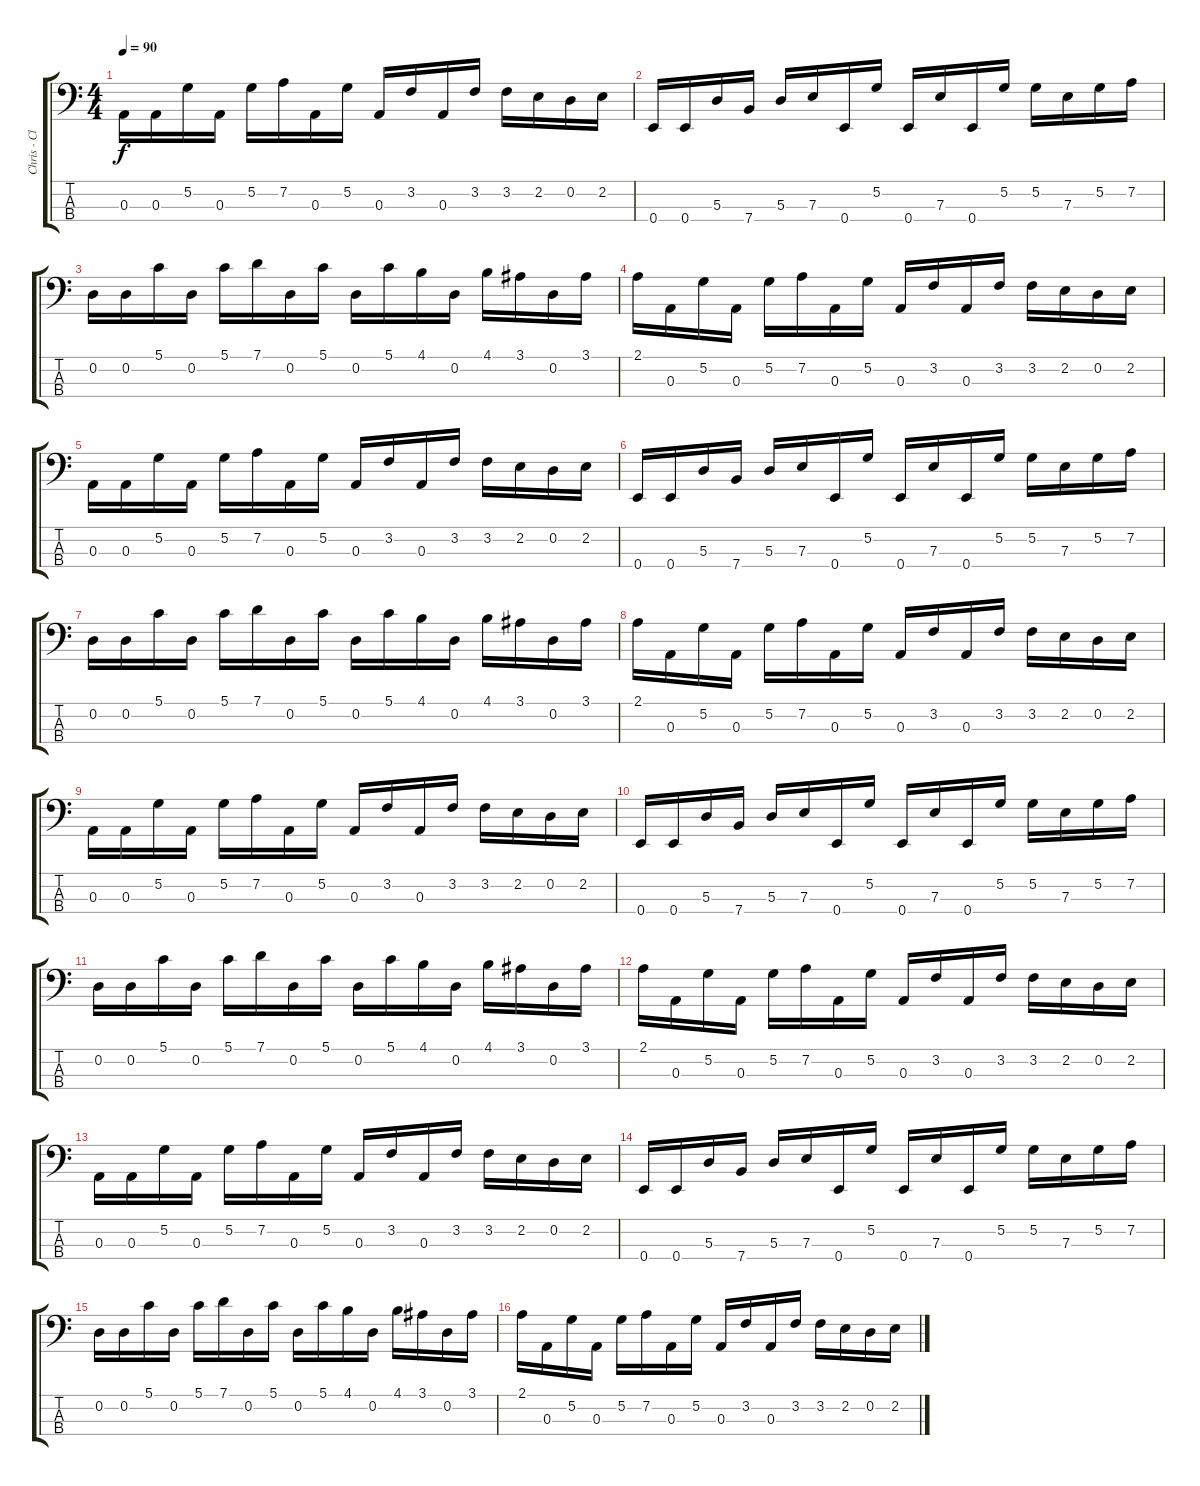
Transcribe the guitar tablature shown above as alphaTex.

\track ("Chris - Clean Bass" "Chris - Cl") {instrument electricbassfinger}
\staff {score tabs}
\tuning (G2 D2 A1 E1) {hide}
\ts (4 4)
\tempo 90
\clef f4
\ks c
0.3.16{dy f instrument electricbassfinger} 0.3.16 5.2.16 0.3.16 5.2.16 7.2.16 0.3.16 5.2.16 0.3.16 3.2.16 0.3.16 3.2.16 3.2.16 2.2.16 0.2.16 2.2.16 |
0.4.16 0.4.16 5.3.16 7.4.16 5.3.16 7.3.16 0.4.16 5.2.16 0.4.16 7.3.16 0.4.16 5.2.16 5.2.16 7.3.16 5.2.16 7.2.16 |
0.2.16 0.2.16 5.1.16 0.2.16 5.1.16 7.1.16 0.2.16 5.1.16 0.2.16 5.1.16 4.1.16 0.2.16 4.1.16 3.1.16 0.2.16 3.1.16 |
2.1.16 0.3.16 5.2.16 0.3.16 5.2.16 7.2.16 0.3.16 5.2.16 0.3.16 3.2.16 0.3.16 3.2.16 3.2.16 2.2.16 0.2.16 2.2.16 |
0.3.16 0.3.16 5.2.16 0.3.16 5.2.16 7.2.16 0.3.16 5.2.16 0.3.16 3.2.16 0.3.16 3.2.16 3.2.16 2.2.16 0.2.16 2.2.16 |
0.4.16 0.4.16 5.3.16 7.4.16 5.3.16 7.3.16 0.4.16 5.2.16 0.4.16 7.3.16 0.4.16 5.2.16 5.2.16 7.3.16 5.2.16 7.2.16 |
0.2.16 0.2.16 5.1.16 0.2.16 5.1.16 7.1.16 0.2.16 5.1.16 0.2.16 5.1.16 4.1.16 0.2.16 4.1.16 3.1.16 0.2.16 3.1.16 |
2.1.16 0.3.16 5.2.16 0.3.16 5.2.16 7.2.16 0.3.16 5.2.16 0.3.16 3.2.16 0.3.16 3.2.16 3.2.16 2.2.16 0.2.16 2.2.16 |
0.3.16 0.3.16 5.2.16 0.3.16 5.2.16 7.2.16 0.3.16 5.2.16 0.3.16 3.2.16 0.3.16 3.2.16 3.2.16 2.2.16 0.2.16 2.2.16 |
0.4.16 0.4.16 5.3.16 7.4.16 5.3.16 7.3.16 0.4.16 5.2.16 0.4.16 7.3.16 0.4.16 5.2.16 5.2.16 7.3.16 5.2.16 7.2.16 |
0.2.16 0.2.16 5.1.16 0.2.16 5.1.16 7.1.16 0.2.16 5.1.16 0.2.16 5.1.16 4.1.16 0.2.16 4.1.16 3.1.16 0.2.16 3.1.16 |
2.1.16 0.3.16 5.2.16 0.3.16 5.2.16 7.2.16 0.3.16 5.2.16 0.3.16 3.2.16 0.3.16 3.2.16 3.2.16 2.2.16 0.2.16 2.2.16 |
0.3.16 0.3.16 5.2.16 0.3.16 5.2.16 7.2.16 0.3.16 5.2.16 0.3.16 3.2.16 0.3.16 3.2.16 3.2.16 2.2.16 0.2.16 2.2.16 |
0.4.16 0.4.16 5.3.16 7.4.16 5.3.16 7.3.16 0.4.16 5.2.16 0.4.16 7.3.16 0.4.16 5.2.16 5.2.16 7.3.16 5.2.16 7.2.16 |
0.2.16 0.2.16 5.1.16 0.2.16 5.1.16 7.1.16 0.2.16 5.1.16 0.2.16 5.1.16 4.1.16 0.2.16 4.1.16 3.1.16 0.2.16 3.1.16 |
2.1.16 0.3.16 5.2.16 0.3.16 5.2.16 7.2.16 0.3.16 5.2.16 0.3.16 3.2.16 0.3.16 3.2.16 3.2.16 2.2.16 0.2.16 2.2.16
